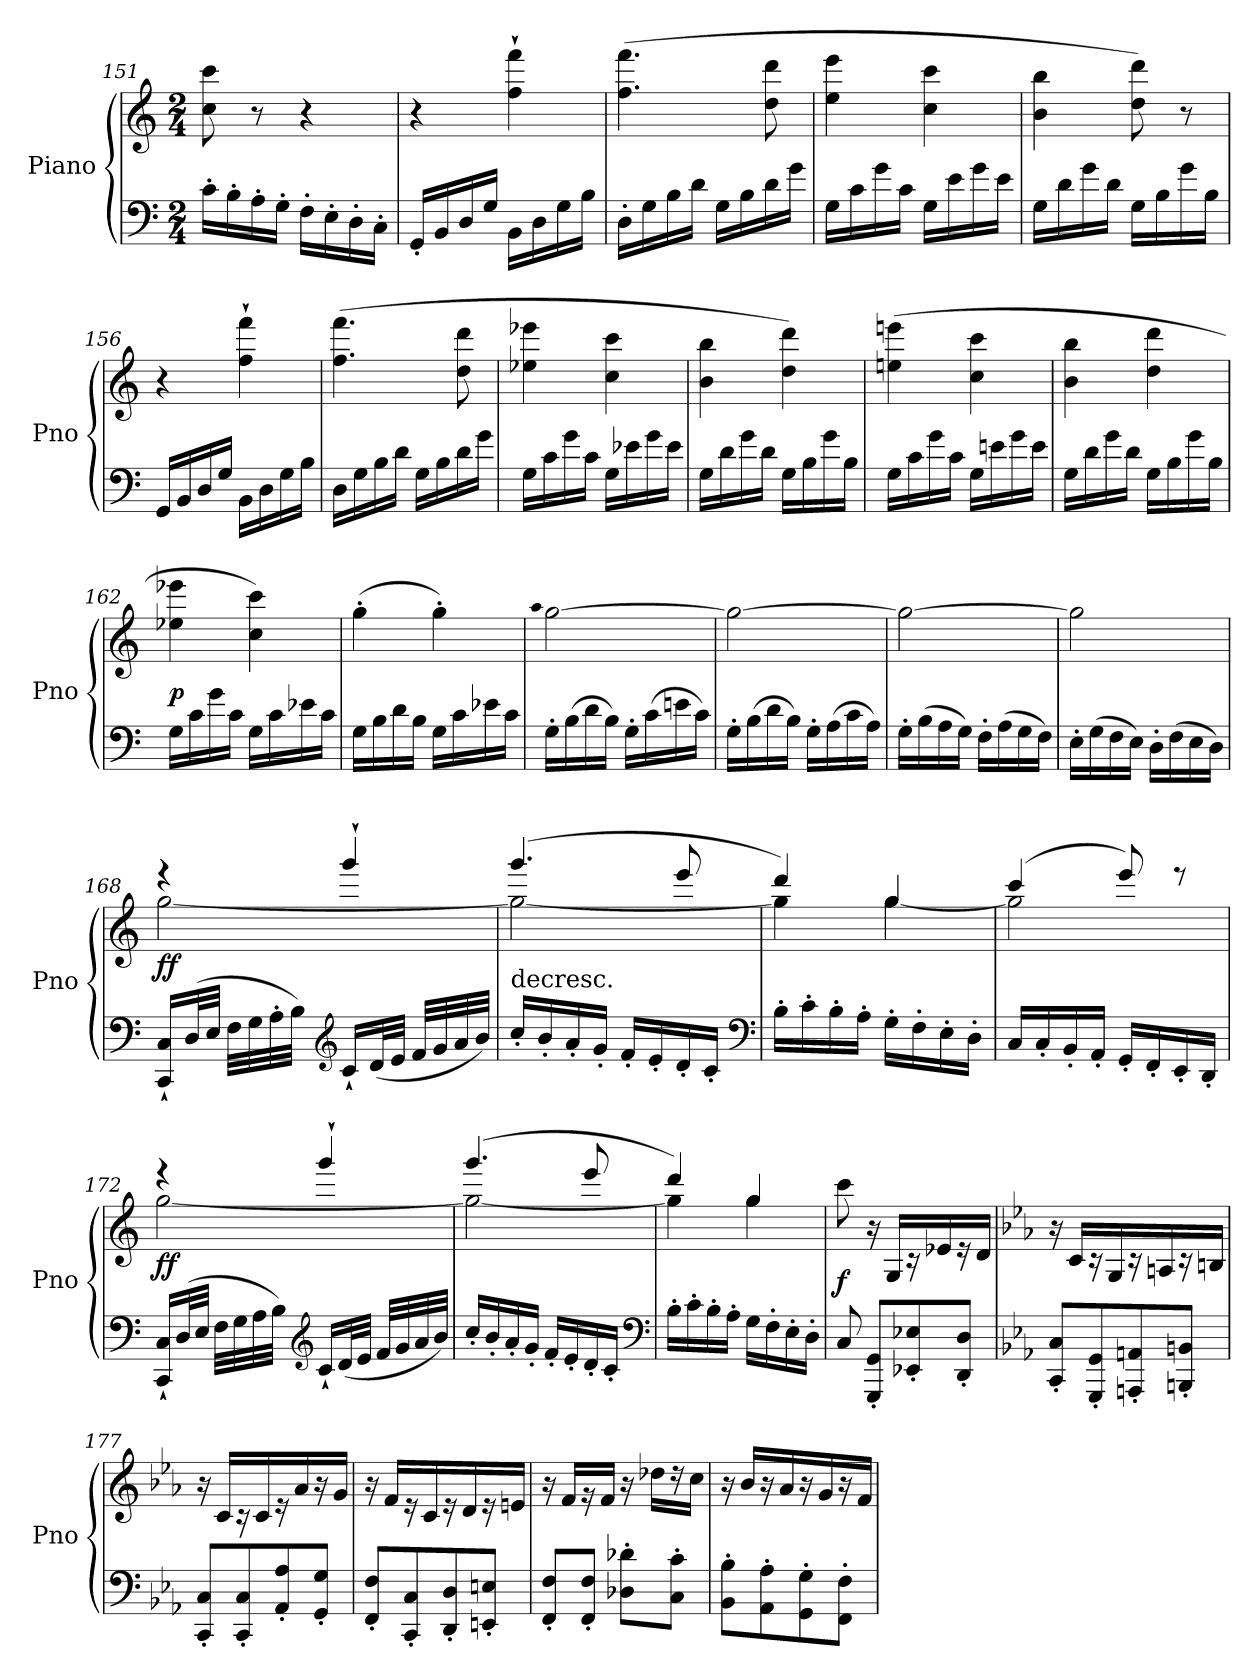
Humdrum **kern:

**kern	**kern	**dynam
*part1	*part1	*part1
*staff2	*staff1	*staff1/2
*I"Piano	*	*
*I'Pno	*	*
*clefF4	*clefG2	*
*k[]	*k[]	*
*C:	*C:	*
*M2/4	*M2/4	*
=151	=151	=151
16c'LL	8cc 8ccc	.
16B'	.	.
16A'	8r	.
16G'JJ	.	.
16F'LL	4r	.
16E'	.	.
16D'	.	.
16C'JJ	.	.
=152	=152	=152
16GG'LL	4r	.
16BB	.	.
16D	.	.
16GJJ	.	.
16BBLL	4ff` 4fff`	.
16D	.	.
16G	.	.
16BJJ	.	.
=153	=153	=153
16D'LL	(4.ff 4.fff	.
16G	.	.
16B	.	.
16dJJ	.	.
16GLL	.	.
16B	.	.
16d	8dd 8ddd	.
16gJJ	.	.
=154	=154	=154
16GLL	4ee 4eee	.
16c	.	.
16g	.	.
16cJJ	.	.
16GLL	4cc 4ccc	.
16e	.	.
16g	.	.
16eJJ	.	.
=155	=155	=155
16GLL	4b 4bb	.
16d	.	.
16g	.	.
16dJJ	.	.
16GLL	8dd 8ddd)	.
16B	.	.
16g	8r	.
16BJJ	.	.
=156	=156	=156
16GGLL	4r	.
16BB	.	.
16D	.	.
16GJJ	.	.
16BBLL	4ff` 4fff`	.
16D	.	.
16G	.	.
16BJJ	.	.
=157	=157	=157
16DLL	(4.ff 4.fff	.
16G	.	.
16B	.	.
16dJJ	.	.
16GLL	.	.
16B	.	.
16d	8dd 8ddd	.
16gJJ	.	.
=158	=158	=158
16GLL	4ee-X 4eee-X	.
16c	.	.
16g	.	.
16cJJ	.	.
16GLL	4cc 4ccc	.
16e-X	.	.
16g	.	.
16e-JJ	.	.
=159	=159	=159
16GLL	4b 4bb	.
16d	.	.
16g	.	.
16dJJ	.	.
16GLL	4dd 4ddd)	.
16B	.	.
16g	.	.
16BJJ	.	.
=160	=160	=160
16GLL	(4een 4eeen	.
16c	.	.
16g	.	.
16cJJ	.	.
16GLL	4cc 4ccc	.
16en	.	.
16g	.	.
16eJJ	.	.
=161	=161	=161
16GLL	4b 4bb	.
16d	.	.
16g	.	.
16dJJ	.	.
16GLL	4dd 4ddd	.
16B	.	.
16g	.	.
16BJJ	.	.
=162	=162	=162
16GLL	4ee-X 4eee-X	p
16c	.	.
16g	.	.
16cJJ	.	.
16GLL	4cc 4ccc)	.
16c	.	.
16e-X	.	.
16cJJ	.	.
=163	=163	=163
16GLL	(4gg'	.
16B	.	.
16d	.	.
16BJJ	.	.
16GLL	4gg')	.
16c	.	.
16e-X	.	.
16cJJ	.	.
=164	=164	=164
.	qaa	.
16G'LL	[2gg	.
(16B	.	.
16d	.	.
16BJJ)	.	.
16G'LL	.	.
(16c	.	.
16en	.	.
16cJJ)	.	.
=165	=165	=165
16G'LL	2gg_	.
(16B	.	.
16d	.	.
16BJJ)	.	.
16G'LL	.	.
(16A	.	.
16c	.	.
16AJJ)	.	.
=166	=166	=166
16G'LL	2gg_	.
(16B	.	.
16A	.	.
16GJJ)	.	.
16F'LL	.	.
(16A	.	.
16G	.	.
16FJJ)	.	.
=167	=167	=167
16E'LL	2gg]	.
(16G	.	.
16F	.	.
16EJJ)	.	.
16D'LL	.	.
(16F	.	.
16E	.	.
16DJJ)	.	.
=168	=168	=168
*	*^	*
16CC` 16C`LL	4r	[2gg	ff
(32DL	.	.	.
32EJJJ	.	.	.
32FLLL	.	.	.
32G	.	.	.
32A'	.	.	.
32BJJJ)	.	.	.
*clefG2	*	*	*
16c`LL	4ggg`	.	.
(32dL	.	.	.
32eJJJ	.	.	.
32fLLL	.	.	.
32g	.	.	.
32a	.	.	.
32bJJJ)	.	.	.
=169	=169	=169	=169
!	!LO:TX:c:t=decresc.	!	!
16cc'LL	(4.ggg	2gg_	.
16b'	.	.	.
16a'	.	.	.
16g'JJ	.	.	.
16f'LL	.	.	.
16e'	.	.	.
16d'	8eee	.	.
16c'JJ	.	.	.
*clefF4	*	*	*
=170	=170	=170	=170
16B'LL	4ddd)	4gg]	.
16c'	.	.	.
16B'	.	.	.
16A'JJ	.	.	.
16G'LL	4gg	[4gg	.
16F'	.	.	.
16E'	.	.	.
16D'JJ	.	.	.
=171	=171	=171	=171
16CLL	(4ccc	2gg]	.
16C'	.	.	.
16BB'	.	.	.
16AA'JJ	.	.	.
16GG'LL	8eee)	.	.
16FF'	.	.	.
16EE'	8r	.	.
16DD'JJ	.	.	.
=172	=172	=172	=172
16CC` 16C`LL	4r	[2gg	ff
(32DL	.	.	.
32EJJJ	.	.	.
32FLLL	.	.	.
32G	.	.	.
32A	.	.	.
32BJJJ)	.	.	.
*clefG2	*	*	*
16c`LL	4ggg`	.	.
(32dL	.	.	.
32eJJJ	.	.	.
32fLLL	.	.	.
32g	.	.	.
32a	.	.	.
32bJJJ)	.	.	.
=173	=173	=173	=173
16cc'LL	(4.ggg	2gg_	.
16b'	.	.	.
16a'	.	.	.
16g'JJ	.	.	.
16f'LL	.	.	.
16e'	.	.	.
16d'	8eee	.	.
16c'JJ	.	.	.
*clefF4	*	*	*
=174	=174	=174	=174
16B'LL	4ddd)	4gg]	.
16c'	.	.	.
16B'	.	.	.
16A'JJ	.	.	.
16GLL	4gg	4gg	.
16F'	.	.	.
16E'	.	.	.
16D'JJ	.	.	.
*	*v	*v	*
=175	=175	=175
8C	8ccc	f
8GGG' 8GG'L	16r	.
.	16GLL	.
8EE-X' 8E-X'	16r	.
.	16e-X	.
8DD' 8D'J	16r	.
.	16dJJ	.
=176	=176	=176
*k[b-e-a-]	*k[b-e-a-]	*
*c:	*c:	*
8CC' 8C'L	16r	.
.	16cLL	.
8GGG' 8GG'	16r	.
.	16G	.
8AAAn' 8AAn'	16r	.
.	16An	.
8BBBn' 8BBn'J	16r	.
.	16BnJJ	.
=177	=177	=177
8CC' 8C'L	16r	.
.	16cLL	.
8CC' 8C'	16r	.
.	16c	.
8AA-' 8A-'	16r	.
.	16a-	.
8GG' 8G'J	16r	.
.	16gJJ	.
=178	=178	=178
8FF' 8F'L	16r	.
.	16fLL	.
8CC' 8C'	16r	.
.	16c	.
8DD' 8D'	16r	.
.	16d	.
8EEn' 8En'J	16r	.
.	16enJJ	.
=179	=179	=179
8FF' 8F'L	16r	.
.	16fLL	.
8FF' 8F'J	16r	.
.	16fJJ	.
8D-X' 8d-X'L	16r	.
.	16dd-XLL	.
8C' 8c'J	16r	.
.	16ccJJ	.
=180	=180	=180
8BB-' 8B-'L	16r	.
.	16b-LL	.
8AA-' 8A-'	16r	.
.	16a-	.
8GG' 8G'	16r	.
.	16g	.
8FF' 8F'J	16r	.
.	16fJJ	.
=	=	=
*-	*-	*-
